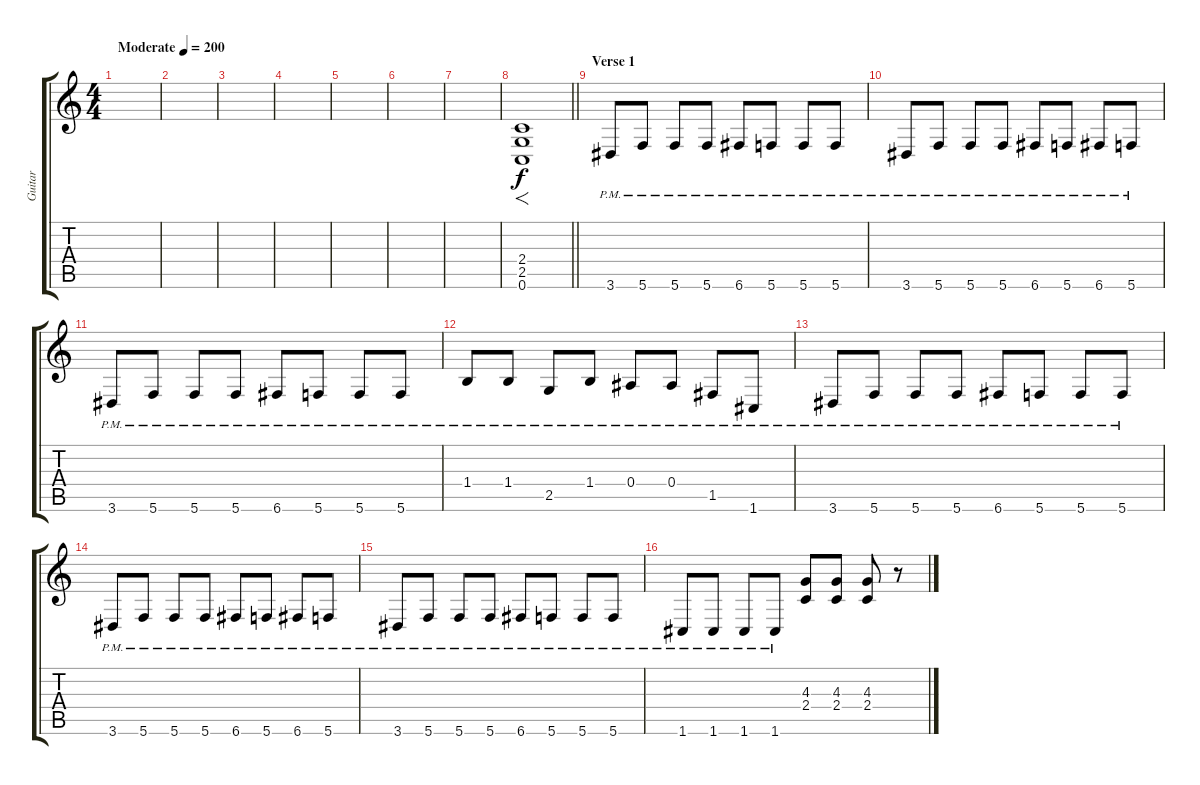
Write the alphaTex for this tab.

\track ("Guitar" "Guitar") {instrument distortionguitar}
\staff {score tabs}
\tuning (C4 G3 Eb3 Bb2 F2 C2) {hide}
\ts (4 4)
\tempo (200 "Moderate")
\clef g2
\ks c
|
|
|
|
|
|
|
\barLineRight lightlight
(2.4 2.5 0.6).1{f} |
\section ("" "Verse 1")
3.6{pm}.8 5.6{pm}.8 5.6{pm}.8 5.6{pm}.8 6.6{pm}.8 5.6{pm}.8 5.6{pm}.8 5.6{pm}.8 |
3.6{pm}.8 5.6{pm}.8 5.6{pm}.8 5.6{pm}.8 6.6{pm}.8 5.6{pm}.8 6.6{pm}.8 5.6{pm}.8 |
3.6{pm}.8 5.6{pm}.8 5.6{pm}.8 5.6{pm}.8 6.6{pm}.8 5.6{pm}.8 5.6{pm}.8 5.6{pm}.8 |
1.4{pm}.8 1.4{pm}.8 2.5{pm}.8 1.4{pm}.8 0.4{pm}.8 0.4{pm}.8 1.5{pm}.8 1.6{pm}.8 |
3.6{pm}.8 5.6{pm}.8 5.6{pm}.8 5.6{pm}.8 6.6{pm}.8 5.6{pm}.8 5.6{pm}.8 5.6{pm}.8 |
3.6{pm}.8 5.6{pm}.8 5.6{pm}.8 5.6{pm}.8 6.6{pm}.8 5.6{pm}.8 6.6{pm}.8 5.6{pm}.8 |
3.6{pm}.8 5.6{pm}.8 5.6{pm}.8 5.6{pm}.8 6.6{pm}.8 5.6{pm}.8 5.6{pm}.8 5.6{pm}.8 |
1.6{pm}.8 1.6{pm}.8 1.6{pm}.8 1.6{pm}.8 (4.3 2.4).8 (4.3 2.4).8 (4.3 2.4).8 r.8
